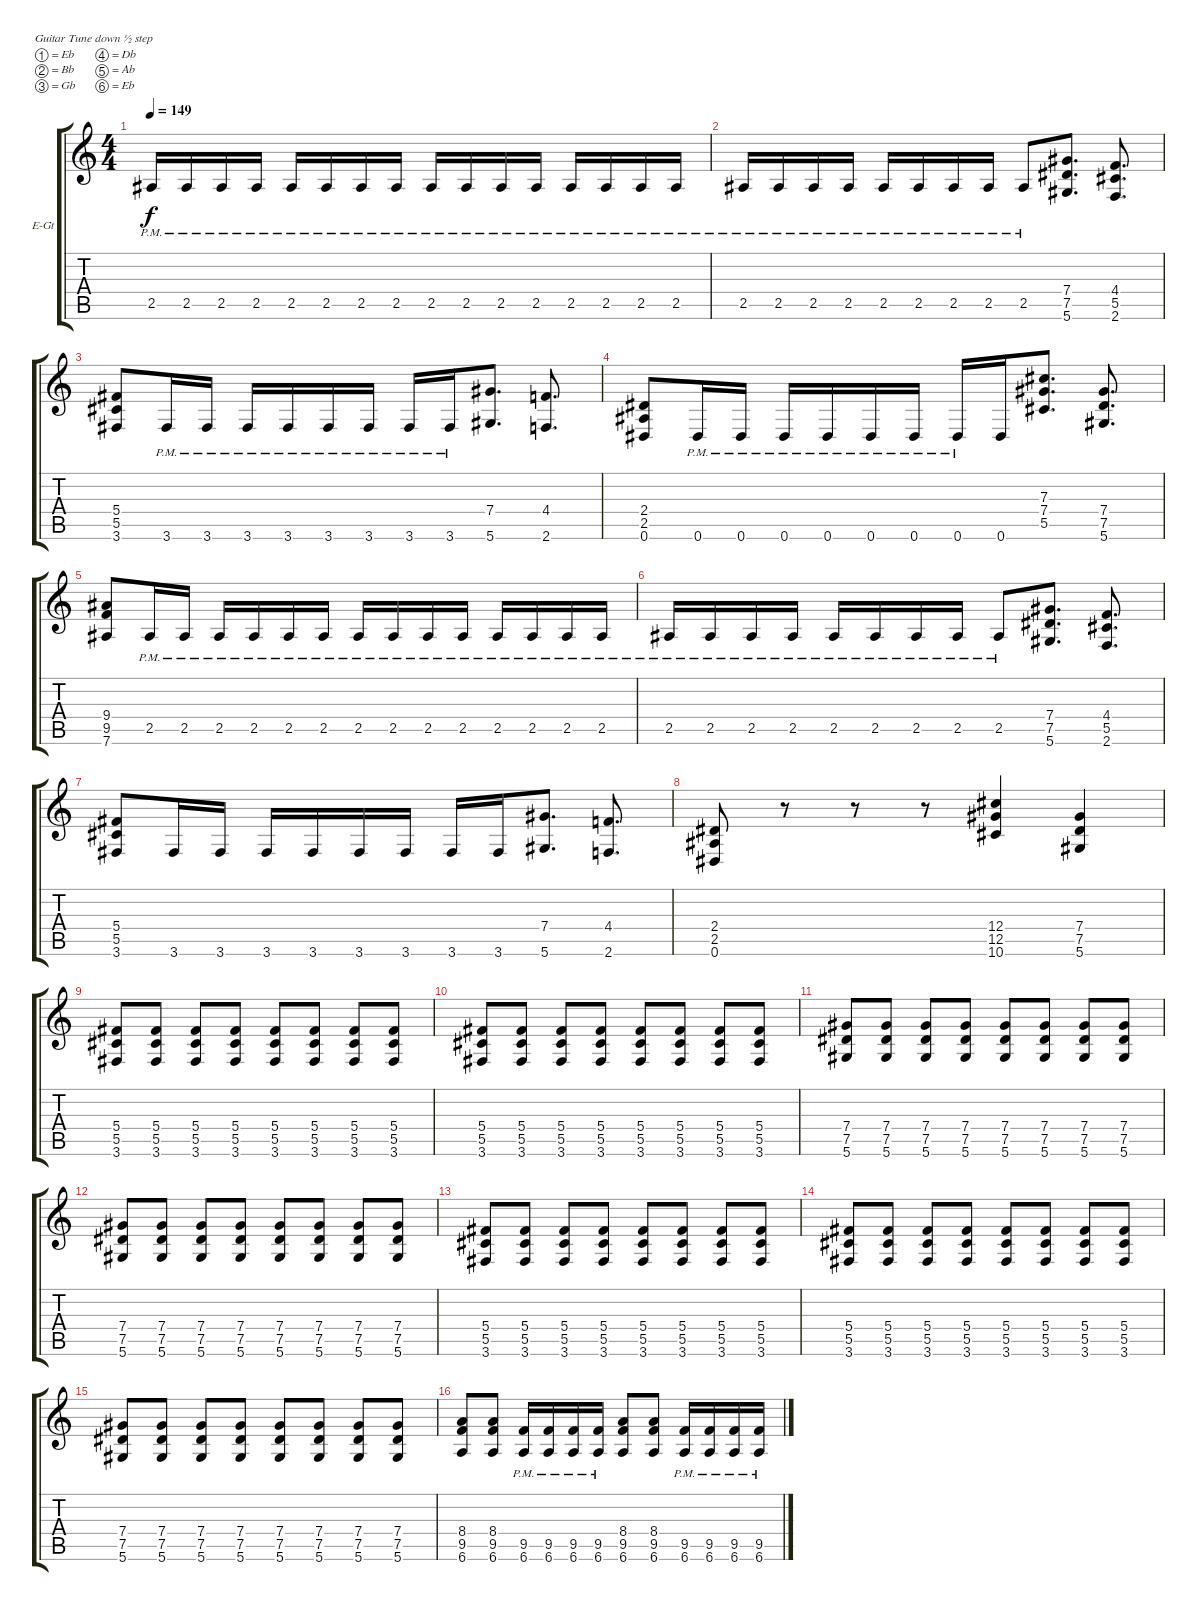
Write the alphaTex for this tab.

\defaultSystemsLayout 4
\bracketExtendMode groupsimilarinstruments
\firstSystemTrackNameOrientation horizontal
\otherSystemsTrackNameOrientation horizontal
\track ("Luke Hoskin" "E-Gt") {instrument distortionguitar}
\staff {score tabs}
\tuning (Eb4 Bb3 Gb3 Db3 Ab2 Eb2)
\ts (4 4)
\tempo 149
\clef g2
\ks c
2.5{pm}.16{dy f} 2.5{pm}.16 2.5{pm}.16 2.5{pm}.16 2.5{pm}.16 2.5{pm}.16 2.5{pm}.16 2.5{pm}.16 2.5{pm}.16 2.5{pm}.16 2.5{pm}.16 2.5{pm}.16 2.5{pm}.16 2.5{pm}.16 2.5{pm}.16 2.5{pm}.16 |
2.5{pm}.16 2.5{pm}.16 2.5{pm}.16 2.5{pm}.16 2.5{pm}.16 2.5{pm}.16 2.5{pm}.16 2.5{pm}.16 2.5{pm}.8 (5.6 7.5 7.4).8{d} (5.5 4.4 2.6).8{d} |
(3.6 5.5 5.4).8 3.6{pm}.16 3.6{pm}.16 3.6{pm}.16 3.6{pm}.16 3.6{pm}.16 3.6{pm}.16 3.6{pm}.16 3.6{pm}.16 (5.6 7.4).8{d} (4.4 2.6).8{d} |
(0.6 2.5 2.4).8 0.6{pm}.16 0.6{pm}.16 0.6{pm}.16 0.6{pm}.16 0.6{pm}.16 0.6{pm}.16 0.6{pm}.16 0.6.16 (5.5 7.4 7.3).8{d} (7.4 7.5 5.6).8{d} |
(7.6 9.5 9.4).8 2.5{pm}.16 2.5{pm}.16 2.5{pm}.16 2.5{pm}.16 2.5{pm}.16 2.5{pm}.16 2.5{pm}.16 2.5{pm}.16 2.5{pm}.16 2.5{pm}.16 2.5{pm}.16 2.5{pm}.16 2.5{pm}.16 2.5{pm}.16 |
2.5{pm}.16 2.5{pm}.16 2.5{pm}.16 2.5{pm}.16 2.5{pm}.16 2.5{pm}.16 2.5{pm}.16 2.5{pm}.16 2.5{pm}.8 (5.6 7.5 7.4).8{d} (4.4 5.5 2.6).8{d} |
(3.6 5.5 5.4).8 3.6.16 3.6.16 3.6.16 3.6.16 3.6.16 3.6.16 3.6.16 3.6.16 (5.6 7.4).8{d} (4.4 2.6).8{d} |
(0.6 2.5 2.4).8 r.8 r.8 r.8 (12.4 12.5 10.6).4 (5.6 7.5 7.4).4 |
(3.6 5.5 5.4).8 (3.6 5.5 5.4).8 (3.6 5.5 5.4).8 (3.6 5.5 5.4).8 (3.6 5.5 5.4).8 (3.6 5.5 5.4).8 (3.6 5.5 5.4).8 (3.6 5.5 5.4).8 |
(3.6 5.5 5.4).8 (3.6 5.5 5.4).8 (3.6 5.5 5.4).8 (3.6 5.5 5.4).8 (3.6 5.5 5.4).8 (3.6 5.5 5.4).8 (3.6 5.5 5.4).8 (3.6 5.5 5.4).8 |
(5.6 7.5 7.4).8 (5.6 7.5 7.4).8 (5.6 7.5 7.4).8 (5.6 7.5 7.4).8 (5.6 7.5 7.4).8 (5.6 7.5 7.4).8 (5.6 7.5 7.4).8 (5.6 7.5 7.4).8 |
(5.6 7.5 7.4).8 (5.6 7.5 7.4).8 (5.6 7.5 7.4).8 (5.6 7.5 7.4).8 (5.6 7.5 7.4).8 (5.6 7.5 7.4).8 (5.6 7.5 7.4).8 (5.6 7.5 7.4).8 |
(3.6 5.5 5.4).8 (3.6 5.5 5.4).8 (3.6 5.5 5.4).8 (3.6 5.5 5.4).8 (3.6 5.5 5.4).8 (3.6 5.5 5.4).8 (3.6 5.5 5.4).8 (3.6 5.5 5.4).8 |
(3.6 5.5 5.4).8 (3.6 5.5 5.4).8 (3.6 5.5 5.4).8 (3.6 5.5 5.4).8 (3.6 5.5 5.4).8 (3.6 5.5 5.4).8 (3.6 5.5 5.4).8 (3.6 5.5 5.4).8 |
(5.6 7.5 7.4).8 (5.6 7.5 7.4).8 (5.6 7.5 7.4).8 (5.6 7.5 7.4).8 (5.6 7.5 7.4).8 (5.6 7.5 7.4).8 (5.6 7.5 7.4).8 (5.6 7.5 7.4).8 |
(8.4 9.5 6.6).8 (8.4 9.5 6.6).8 (6.6{pm} 9.5{pm}).16 (6.6{pm} 9.5{pm}).16 (6.6{pm} 9.5{pm}).16 (6.6{pm} 9.5{pm}).16 (9.5 8.4 6.6).8 (9.5 8.4 6.6).8 (6.6{pm} 9.5{pm}).16 (6.6{pm} 9.5{pm}).16 (6.6{pm} 9.5{pm}).16 (6.6{pm} 9.5{pm}).16
